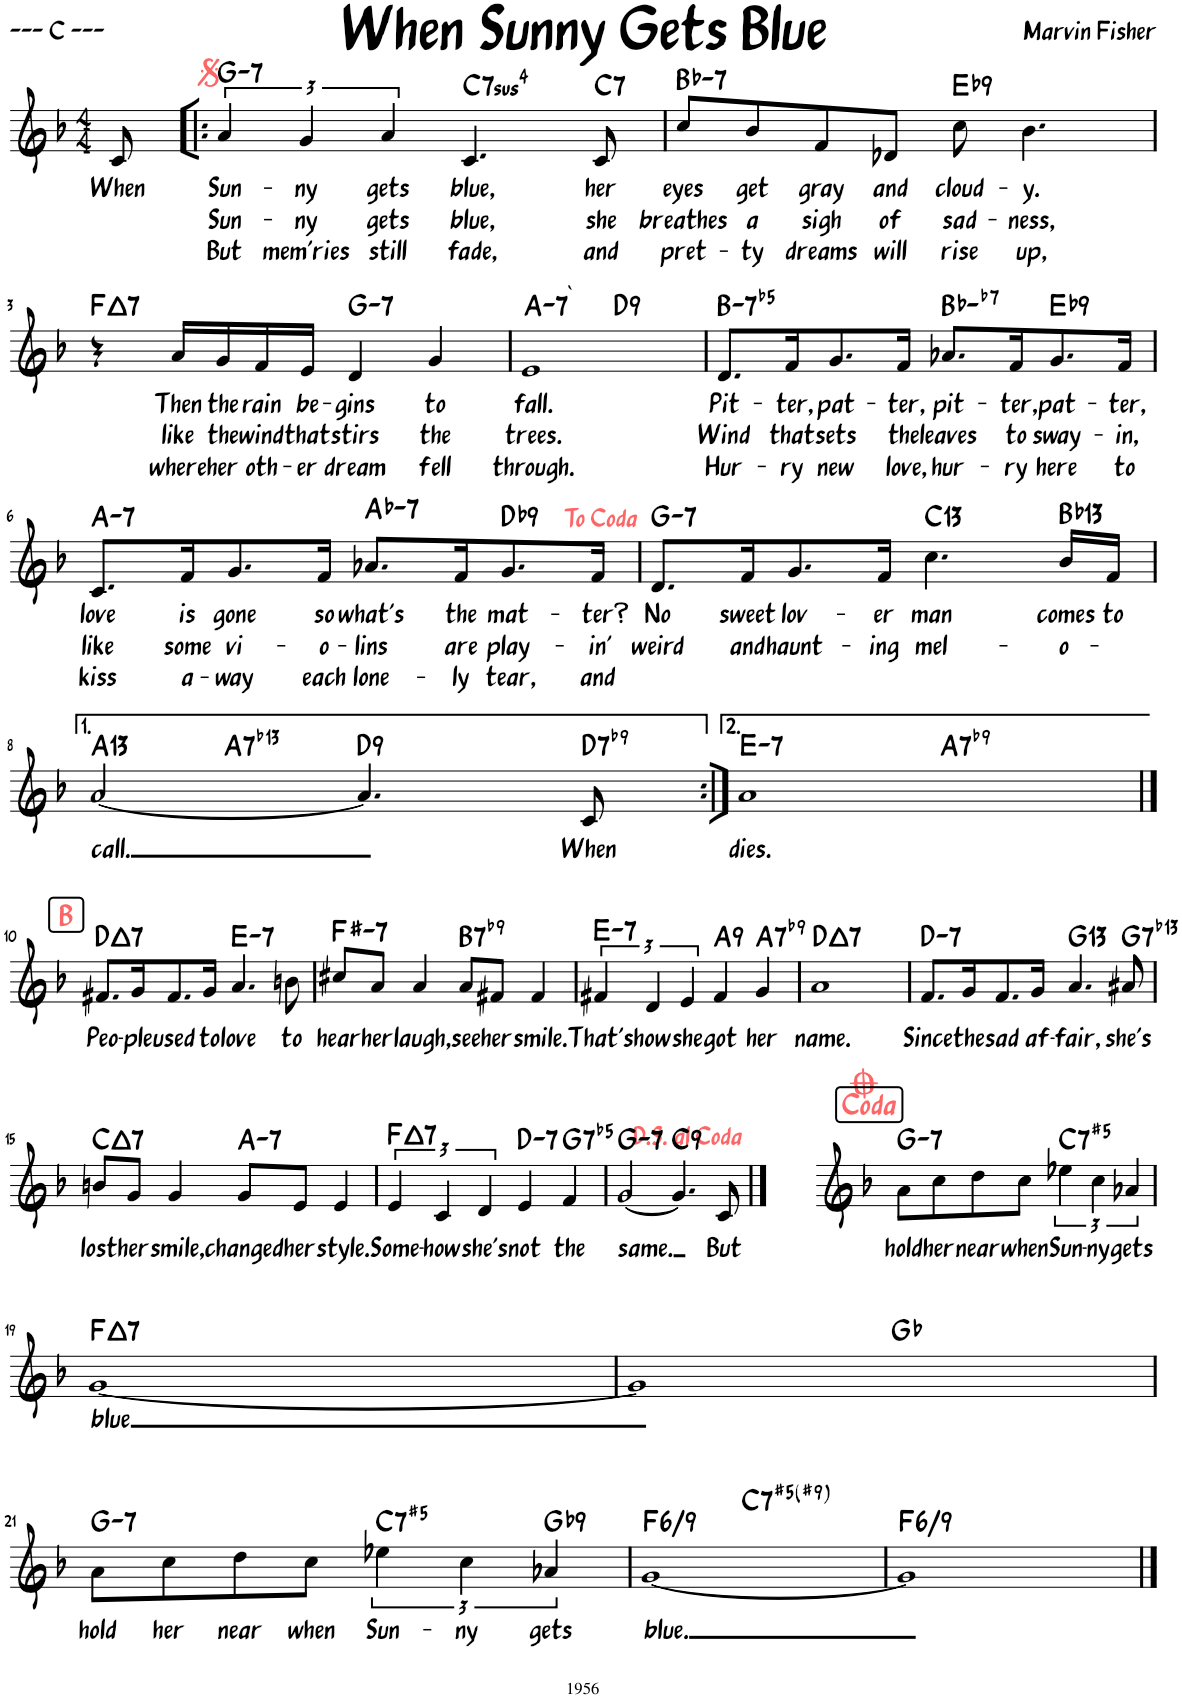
**kern	**text	**text	**text	**harte
*part1	*part1	*part1	*part1	*part1
*staff1	*staff1	*staff1	*staff1	*
*I"Piano	*	*	*	*
*I'Pno.	*	*	*	*
*clefG2	*	*	*	*
*k[b-]	*	*	*	*
*M4/4	*	*	*	*
=	=	=	=	=
!	!LO:LY:b	!	!	!
8c/	When	.	.	.
=1!|:	=1!|:	=1!|:	=1!|:	=1!|:
!	!LO:LY:b	!LO:LY:b	!LO:LY:b	!LO:H:kt=7
6a/	Sun-	Sun-	But	G:min7
!	!LO:LY:b	!LO:LY:b	!LO:LY:b	!
6g/	ny	-ny	mem'ries	.
!	!LO:LY:b	!LO:LY:b	!LO:LY:b	!
6a/	gets	gets	still	.
!	!LO:LY:b	!LO:LY:b	!LO:LY:b	!LO:H:kt=74
4.c/	blue,	blue,	fade,	C:sus4(7)
!	!LO:LY:b	!LO:LY:b	!LO:LY:b	!LO:H:kt=7
8c/	her	she	and	C:7
=2	=2	=2	=2	=2
!	!LO:LY:b	!LO:LY:b	!LO:LY:b	!LO:H:kt=7
8cc/L	eyes	breathes	pret-	Bb:min7
!	!LO:LY:b	!LO:LY:b	!LO:LY:b	!
8b-/	get	a	-ty	.
!	!LO:LY:b	!LO:LY:b	!LO:LY:b	!
8f/	gray	sigh	dreams	.
!	!LO:LY:b	!LO:LY:b	!LO:LY:b	!
8d-X/J	and	of	will	.
!	!LO:LY:b	!LO:LY:b	!LO:LY:b	!LO:H:kt=9
8cc\	cloud-	sad-	rise	Eb:9
!	!LO:LY:b	!LO:LY:b	!LO:LY:b	!
4.b-\	y.	-ness,	up,	.
!!LO:LB:g=z
=3	=3	=3	=3	=3
!	!	!	!	!LO:H:kt=7
4r	.	.	.	F:maj7
!	!LO:LY:b	!LO:LY:b	!LO:LY:b	!
16a/LL	Then	like	where	.
!	!LO:LY:b	!LO:LY:b	!LO:LY:b	!
16g/	the	the	her	.
!	!LO:LY:b	!LO:LY:b	!LO:LY:b	!
16f/	rain	wind	oth-	.
!	!LO:LY:b	!LO:LY:b	!LO:LY:b	!
16e/JJ	be-	that	-er	.
!	!LO:LY:b	!LO:LY:b	!LO:LY:b	!LO:H:kt=7
4d/	gins	stirs	dream	G:min7
!	!LO:LY:b	!LO:LY:b	!LO:LY:b	!
4g/	to	the	fell	.
=4	=4	=4	=4	=4
!	!LO:LY:b	!LO:LY:b	!LO:LY:b	!LO:H:kt=7
*^	*	*	*	*
1e	2ryy	fall.	trees.	through.	A:min7
!	!	!	!	!	!LO:H:kt=9
.	2ryy	.	.	.	D:9
=5	=5	=5	=5	=5	=5
!	!	!LO:LY:b	!LO:LY:b	!LO:LY:b	!LO:H:kt=-7b5
*v	*v	*	*	*	*
8.d/L	Pit-	Wind	Hur-	B:hdim7
!	!LO:LY:b	!LO:LY:b	!LO:LY:b	!
16f/K	ter,	that	-ry	.
!	!LO:LY:b	!LO:LY:b	!LO:LY:b	!
8.g/	pat-	sets	new	.
!	!LO:LY:b	!LO:LY:b	!LO:LY:b	!
16f/Jk	ter,	the	love,	.
!	!LO:LY:b	!LO:LY:b	!LO:LY:b	!
8.a-X/L	pit-	leaves	hur-	Bb:min7
!	!LO:LY:b	!LO:LY:b	!LO:LY:b	!
16f/K	-ter,	to	-ry	.
!	!LO:LY:b	!LO:LY:b	!LO:LY:b	!LO:H:kt=9
8.g/	pat-	sway-	here	Eb:9
!	!LO:LY:b	!LO:LY:b	!LO:LY:b	!
16f/Jk	ter,	-in,	to	.
!!LO:LB:g=z
=6	=6	=6	=6	=6
!	!LO:LY:b	!LO:LY:b	!LO:LY:b	!LO:H:kt=7
8.c/L	love	like	kiss	A:min7
!	!LO:LY:b	!LO:LY:b	!LO:LY:b	!
16f/K	is	some	a-	.
!	!LO:LY:b	!LO:LY:b	!LO:LY:b	!
8.g/	gone	vi-	-way	.
!	!LO:LY:b	!LO:LY:b	!LO:LY:b	!
16f/Jk	so	-o-	each	.
!	!LO:LY:b	!LO:LY:b	!LO:LY:b	!LO:H:kt=7
8.a-X/L	what's	-lins	lone-	Ab:min7
!	!LO:LY:b	!LO:LY:b	!LO:LY:b	!
16f/K	the	are	-ly	.
!	!LO:LY:b	!LO:LY:b	!LO:LY:b	!LO:H:kt=9
8.g/	mat-	play-	tear,	Db:9
!	!LO:LY:b	!LO:LY:b	!LO:LY:b	!
16f/Jk	ter?	-in'	and	.
=7	=7	=7	=7	=7
!	!LO:LY:b	!LO:LY:b	!	!LO:H:kt=7
8.d/L	-No	weird	.	G:min7
!	!LO:LY:b	!LO:LY:b	!	!
16f/K	sweet	and	.	.
!	!LO:LY:b	!LO:LY:b	!	!
8.g/	lov-	haunt-	.	.
!	!LO:LY:b	!LO:LY:b	!	!
16f/Jk	er	-ing	.	.
!	!LO:LY:b	!LO:LY:b	!	!LO:H:kt=13
4.cc\	man	mel-	.	C:9(11,13)
!	!LO:LY:b	!LO:LY:b	!	!LO:H:kt=13
16b-/LL	comes	-o-	.	Bb:9(11,13)
!	!LO:LY:b	!	!	!
16f/JJ	to	.	.	.
!!LO:LB:g=z
=8	=8	=8	=8	=8
!	!LO:LY:b	!	!	!LO:H:kt=13
*^	*	*	*	*
[2a/	4ryy	call.	.	.	A:9(11,13)
!	!	!	!	!	!LO:H:kt=7
.	2.ryy	.	.	.	A:7(b13)
!	!	!	!	!	!LO:H:kt=9
4.a/]	.	.	.	.	D:9
!	!	!LO:LY:b	!	!	!LO:H:kt=7
8c/	.	When	.	.	D:7(b9)
=9:|!	=9:|!	=9:|!	=9:|!	=9:|!	=9:|!
!	!	!LO:LY:b	!	!	!LO:H:kt=7
1a	2ryy	dies.	.	.	E:min7
!	!	!	!	!	!LO:H:kt=7
.	2ryy	.	.	.	A:7(b9)
!!LO:LB:g=z	!!
!!LO:REH:place=s1:a:B:rj:color=#FD6666:fs=14:t=B	!!
==10	==10	==10	==10	==10	==10
!	!	!LO:LY:b	!	!	!LO:H:kt=7
*v	*v	*	*	*	*
8.f#X/L	Peo-	.	.	D:maj7
!	!LO:LY:b	!	!	!
16g/K	ple	.	.	.
!	!LO:LY:b	!	!	!
8.f#/	used	.	.	.
!	!LO:LY:b	!	!	!
16g/Jk	to	.	.	.
!	!LO:LY:b	!	!	!LO:H:kt=7
4.a/	love	.	.	E:min7
!	!LO:LY:b	!	!	!
8bn\	to	.	.	.
=11	=11	=11	=11	=11
!	!LO:LY:b	!	!	!LO:H:kt=7
8cc#X/L	hear	.	.	F#:min7
!	!LO:LY:b	!	!	!
8a/J	her	.	.	.
!	!LO:LY:b	!	!	!
4a/	laugh,	.	.	.
!	!LO:LY:b	!	!	!LO:H:kt=7
8a/L	see	.	.	B:7(b9)
!	!LO:LY:b	!	!	!
8f#X/J	her	.	.	.
!	!LO:LY:b	!	!	!
4f#/	smile.	.	.	.
=12	=12	=12	=12	=12
!	!LO:LY:b	!	!	!LO:H:kt=7
6f#X/	That's	.	.	E:min7
!	!LO:LY:b	!	!	!
6d/	how	.	.	.
!	!LO:LY:b	!	!	!
6e/	she	.	.	.
!	!LO:LY:b	!	!	!LO:H:kt=9
4f#/	got	.	.	A:9
!	!LO:LY:b	!	!	!LO:H:kt=7
4g/	her	.	.	A:7(b9)
=13	=13	=13	=13	=13
!	!LO:LY:b	!	!	!LO:H:kt=7
1a	name.	.	.	D:maj7
=14	=14	=14	=14	=14
!	!LO:LY:b	!	!	!LO:H:kt=7
8.f/L	Since	.	.	D:min7
!	!LO:LY:b	!	!	!
16g/K	the	.	.	.
!	!LO:LY:b	!	!	!
8.f/	sad	.	.	.
!	!LO:LY:b	!	!	!
16g/Jk	af-	.	.	.
!	!LO:LY:b	!	!	!LO:H:kt=13
4.a/	fair,	.	.	G:9(11,13)
!	!LO:LY:b	!	!	!LO:H:kt=7
8a#X/	she's	.	.	G:7(b13)
!!LO:LB:g=z
=15	=15	=15	=15	=15
!	!LO:LY:b	!	!	!LO:H:kt=7
8bn/L	lost	.	.	C:maj7
!	!LO:LY:b	!	!	!
8g/J	her	.	.	.
!	!LO:LY:b	!	!	!
4g/	smile,	.	.	.
!	!LO:LY:b	!	!	!LO:H:kt=7
8g/L	changed	.	.	A:min7
!	!LO:LY:b	!	!	!
8e/J	her	.	.	.
!	!LO:LY:b	!	!	!
4e/	style.	.	.	.
=16	=16	=16	=16	=16
!	!LO:LY:b	!	!	!LO:H:kt=7
6e/	Some-	.	.	F:maj7
!	!LO:LY:b	!	!	!
6c/	how	.	.	.
!	!LO:LY:b	!	!	!
6d/	she's	.	.	.
!	!LO:LY:b	!	!	!LO:H:kt=7
4e/	not	.	.	D:min7
!	!LO:LY:b	!	!	!LO:H:kt=7
4f/	the	.	.	G:(3,b5,b7)
=17	=17	=17	=17	=17
!	!LO:LY:b	!	!	!LO:H:kt=7
[2g/	same.	.	.	G:min7
!	!	!	!	!LO:H:kt=9
4.g/]	.	.	.	C:9
!	!LO:LY:b	!	!	!
8c/	But	.	.	.
!!LO:REH:place=s1:a:B:rj:color=#FD6666:fs=14:t=Coda
==18	==18	==18	==18	==18
!	!LO:LY:b	!	!	!LO:H:kt=7
8a\L	hold	.	.	G:min7
!	!LO:LY:b	!	!	!
8cc\	her	.	.	.
!	!LO:LY:b	!	!	!
8dd\	near	.	.	.
!	!LO:LY:b	!	!	!
8cc\J	when	.	.	.
!	!LO:LY:b	!	!	!LO:H:kt=7
6ee-X\	Sun-	.	.	C:(3,#5,b7)
!	!LO:LY:b	!	!	!
6cc\	-ny	.	.	.
!	!LO:LY:b	!	!	!
6a-X/	gets	.	.	.
!!LO:LB:g=z
=19	=19	=19	=19	=19
!	!LO:LY:b	!	!	!LO:H:kt=7
[1g	blue	.	.	F:maj7
=20	=20	=20	=20	=20
*^	*	*	*	*
1g]	2ryy	.	.	.	.
.	2ryy	.	.	.	Gb:maj
!!LO:LB:g=z	!!
=21	=21	=21	=21	=21	=21
!	!	!LO:LY:b	!	!	!LO:H:kt=7
*v	*v	*	*	*	*
8a\L	hold	.	.	G:min7
!	!LO:LY:b	!	!	!
8cc\	her	.	.	.
!	!LO:LY:b	!	!	!
8dd\	near	.	.	.
!	!LO:LY:b	!	!	!
8cc\J	when	.	.	.
!	!LO:LY:b	!	!	!LO:H:kt=7
6ee-X\	Sun-	.	.	C:(3,#5,b7)
!	!LO:LY:b	!	!	!
6cc\	-ny	.	.	.
!	!LO:LY:b	!	!	!LO:H:kt=9
6a-X/	gets	.	.	Gb:9
=22	=22	=22	=22	=22
!	!LO:LY:b	!	!	!LO:H:kt=/6
*^	*	*	*	*
[1g	2ryy	blue.	.	.	F:maj6(9)
!	!	!	!	!	!LO:H:kt=7
.	2ryy	.	.	.	C:(3,#5,b7,#9)
=23	=23	=23	=23	=23	=23
!LO:TX:a:color=#FFFF00FF:t=RJS	!	!	!	!	!LO:H:kt=/6
*v	*v	*	*	*	*
1g]	.	.	.	F:maj6(9)
==	==	==	==	==
*-	*-	*-	*-	*-
